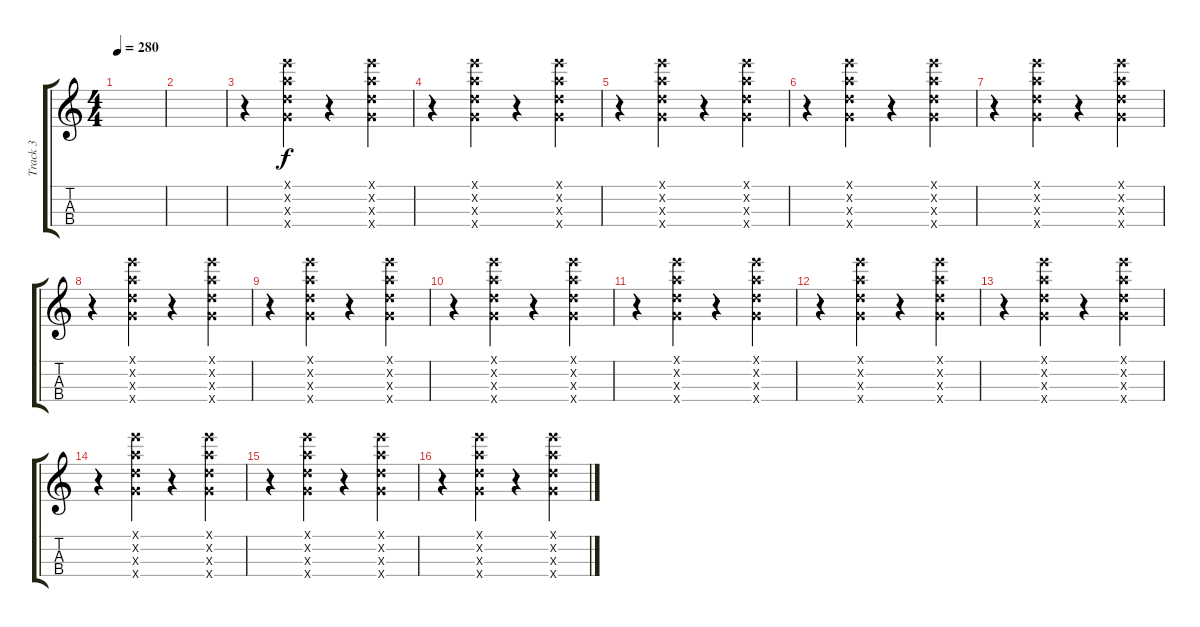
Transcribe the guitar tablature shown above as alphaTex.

\track ("Track 3" "Track 3") {instrument acousticguitarnylon}
\staff {score tabs}
\tuning (E5 A4 D4 G3) {hide}
\ts (4 4)
\tempo 280
\clef g2
\ks c
|
|
r.4 (0.1{x} 0.2{x} 0.3{x} 0.4{x}).4 r.4 (0.1{x} 0.2{x} 0.3{x} 0.4{x}).4 |
r.4 (0.1{x} 0.2{x} 0.3{x} 0.4{x}).4 r.4 (0.1{x} 0.2{x} 0.3{x} 0.4{x}).4 |
r.4 (0.1{x} 0.2{x} 0.3{x} 0.4{x}).4 r.4 (0.1{x} 0.2{x} 0.3{x} 0.4{x}).4 |
r.4 (0.1{x} 0.2{x} 0.3{x} 0.4{x}).4 r.4 (0.1{x} 0.2{x} 0.3{x} 0.4{x}).4 |
r.4 (0.1{x} 0.2{x} 0.3{x} 0.4{x}).4 r.4 (0.1{x} 0.2{x} 0.3{x} 0.4{x}).4 |
r.4 (0.1{x} 0.2{x} 0.3{x} 0.4{x}).4 r.4 (0.1{x} 0.2{x} 0.3{x} 0.4{x}).4 |
r.4 (0.1{x} 0.2{x} 0.3{x} 0.4{x}).4 r.4 (0.1{x} 0.2{x} 0.3{x} 0.4{x}).4 |
r.4 (0.1{x} 0.2{x} 0.3{x} 0.4{x}).4 r.4 (0.1{x} 0.2{x} 0.3{x} 0.4{x}).4 |
r.4 (0.1{x} 0.2{x} 0.3{x} 0.4{x}).4 r.4 (0.1{x} 0.2{x} 0.3{x} 0.4{x}).4 |
r.4 (0.1{x} 0.2{x} 0.3{x} 0.4{x}).4 r.4 (0.1{x} 0.2{x} 0.3{x} 0.4{x}).4 |
r.4 (0.1{x} 0.2{x} 0.3{x} 0.4{x}).4 r.4 (0.1{x} 0.2{x} 0.3{x} 0.4{x}).4 |
r.4 (0.1{x} 0.2{x} 0.3{x} 0.4{x}).4 r.4 (0.1{x} 0.2{x} 0.3{x} 0.4{x}).4 |
r.4 (0.1{x} 0.2{x} 0.3{x} 0.4{x}).4 r.4 (0.1{x} 0.2{x} 0.3{x} 0.4{x}).4 |
r.4 (0.1{x} 0.2{x} 0.3{x} 0.4{x}).4 r.4 (0.1{x} 0.2{x} 0.3{x} 0.4{x}).4
